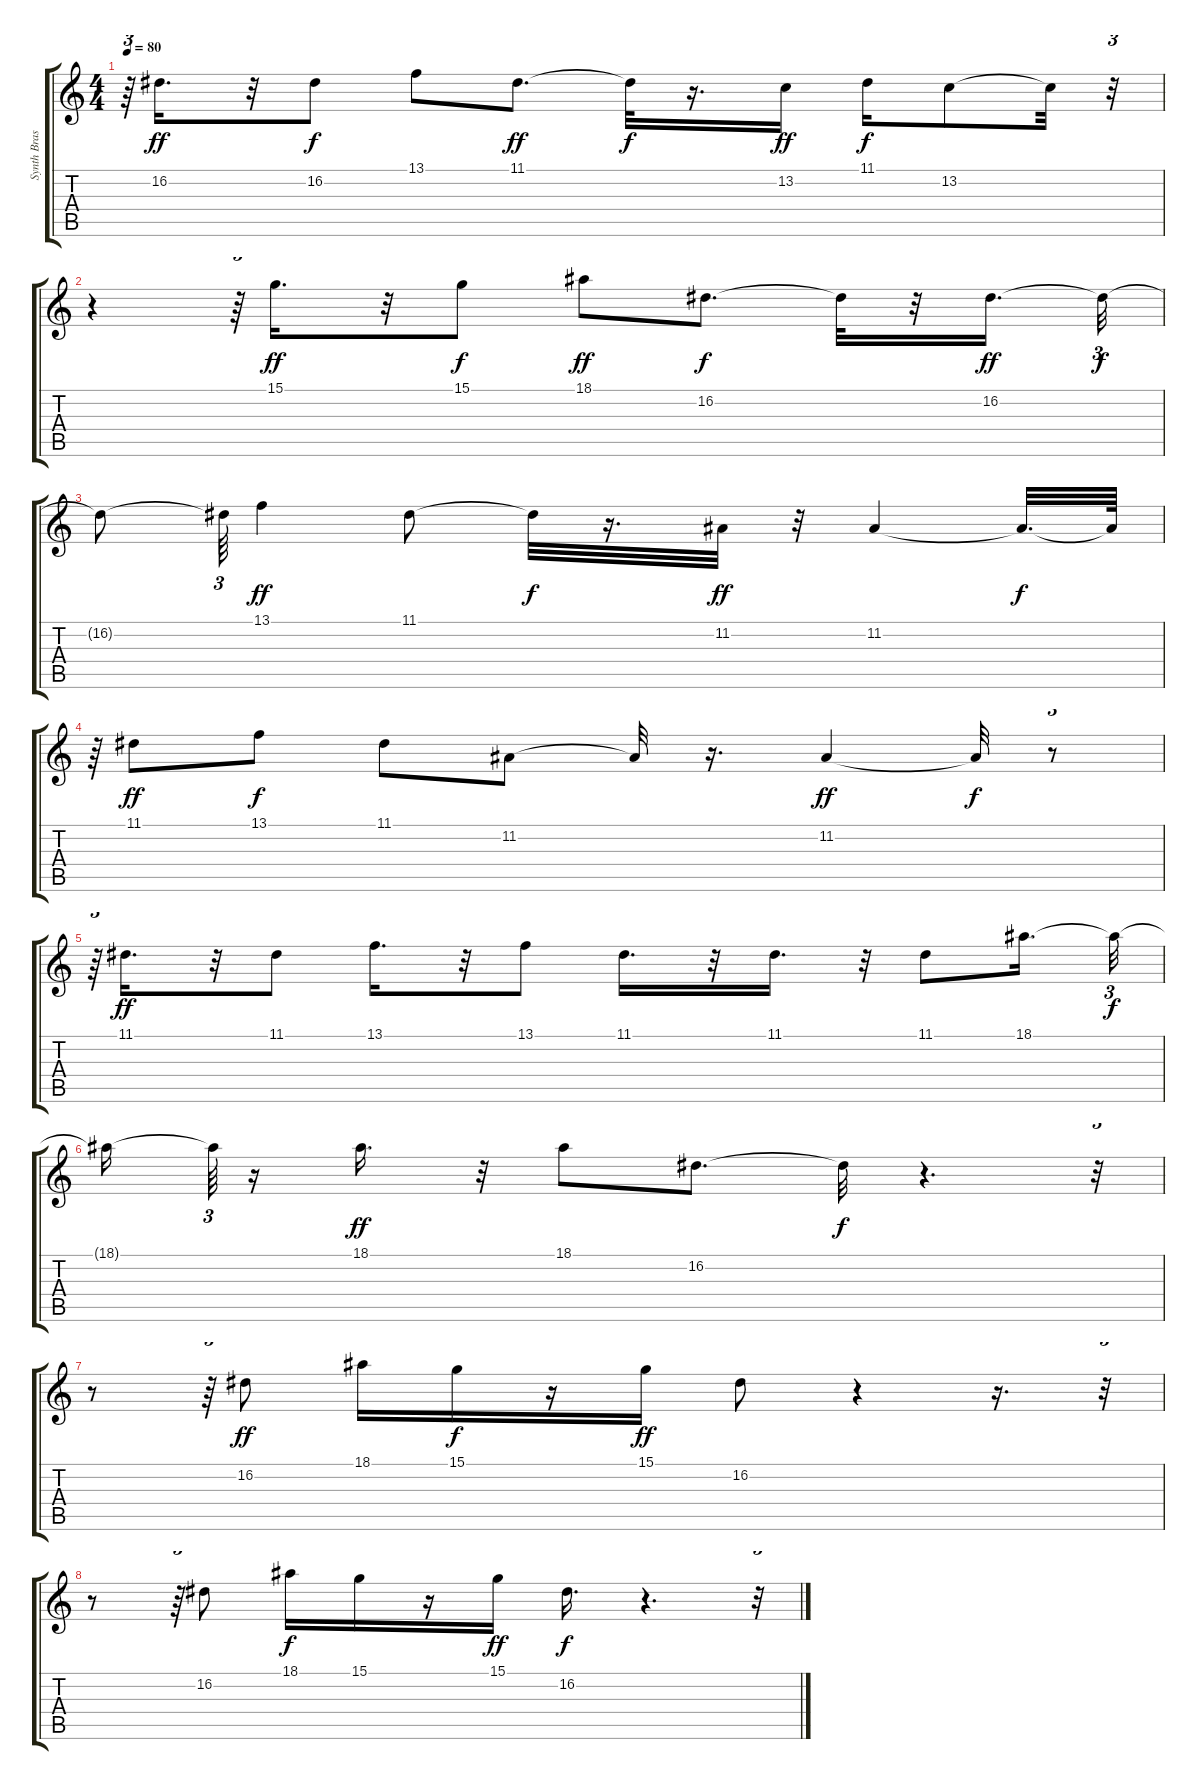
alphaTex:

\track ("Synth Brass" "Synth Bras") {instrument synthbrass1}
\staff {score tabs}
\tuning (E4 B3 G3 D3 A2 E2) {hide}
\ts (4 4)
\tempo 80
\clef g2
\ks c
r.64{tu (3 2) dy f} 16.2.16{d dy ff} r.32 16.2.8{dy f} 13.1.8 11.1.8{d dy ff} 11.1{t}.32{dy f} r.16{d} 13.2.16{dy ff} 11.1.16{dy f} 13.2.8 13.2{t}.32 r.32{tu (3 2)} |
r.4 r.64{tu (3 2)} 15.1.16{d dy ff} r.32 15.1.8{dy f} 18.1.8{dy ff} 16.2.8{d dy f} 16.2{t}.32 r.32 16.2.16{d dy ff} 16.2{t}.32{tu (3 2) dy f} |
16.2{t}.8 16.2{t}.64{tu (3 2)} 13.1.4{dy ff} 11.1.8 11.1{t}.32{dy f} r.16{d} 11.2.32{dy ff} r.32 11.2.4 11.2{t}.32{d dy f} 11.2{t}.64 |
r.64{tu (3 2)} 11.1.8{dy ff} 13.1.8{dy f} 11.1.8 11.2.8 11.2{t}.32 r.16{d} 11.2.4{dy ff} 11.2{t}.32{dy f} r.8{tu (3 2)} |
r.64{tu (3 2)} 11.1.16{d dy ff} r.32 11.1.8 13.1.16{d} r.32 13.1.8 11.1.16{d} r.32 11.1.16{d} r.32 11.1.8 18.1.16{d} 18.1{t}.32{tu (3 2) dy f} |
18.1{t}.16 18.1{t}.64{tu (3 2)} r.16 18.1.16{d dy ff} r.32 18.1.8 16.2.8{d} 16.2{t}.32{dy f} r.4{d} r.32{tu (3 2)} |
r.8 r.64{tu (3 2)} 16.2.8{dy ff} 18.1.16 15.1.16{dy f} r.16 15.1.16{dy ff} 16.2.8 r.4 r.16{d} r.32{tu (3 2)} |
r.8 r.64{tu (3 2)} 16.2.8 18.1.16{dy f} 15.1.16 r.16 15.1.16{dy ff} 16.2.16{d dy f} r.4{d} r.32{tu (3 2)}
